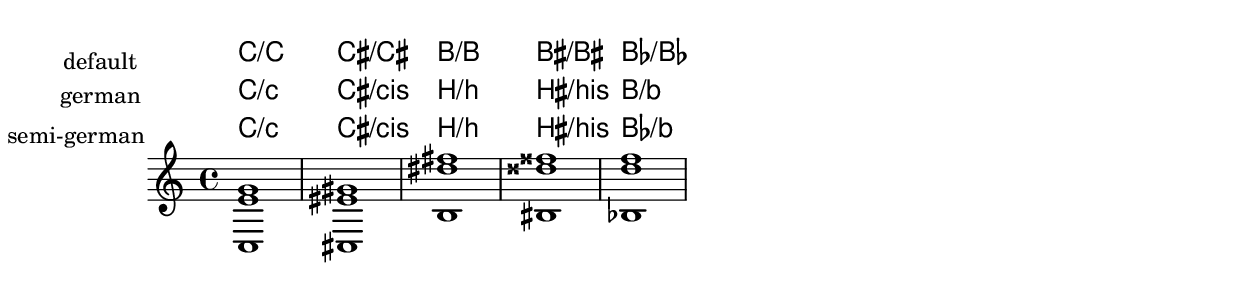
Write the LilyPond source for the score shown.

%% Do not edit this file; it is automatically
%% generated from LSR http://lsr.dsi.unimi.it
%% This file is in the public domain.
\version "2.13.29"

\header {
  lsrtags = "chords"

%% Translation of GIT committish: 0b55335aeca1de539bf1125b717e0c21bb6fa31b
  texidoces = "
La nomenclatura inglesa (predeterminada) para los acordes del cifrado
americano se puede cambiar por la alemana (@code{\\germanChords}
sustituye B y Bes por H y B) o por la semi-alemana
(@code{\\semiGermanChords} sustituye B y Bes por H y Bb).

"
  doctitlees = "Cambiar la nomenclatura de los acordes del cifrado americano por la notación alemana o semi-alemana"

  texidoc = "
The english naming of chords (default) can be changed to german
(@code{\\germanChords} replaces B and Bes with H and B) or semi-german
(@code{\\semiGermanChords} replaces B and Bes with H and Bb).




"
  doctitle = "Changing the chord names to German or semi-German notation"
} % begin verbatim

music = \chordmode {
  c1/c | cis/cis
  b1/b | bis/bis | bes/bes
}

%% The following is only here to print the names of the
%% chords styles; it can be removed if you do not need to
%% print them.

\layout {
  \context {
    \ChordNames
    \consists "Instrument_name_engraver"
  }
}

<<
  \new ChordNames {
    \set ChordNames.instrumentName = #"default"
    \music
  }
  \new ChordNames {
    \set ChordNames.instrumentName = #"german"
    \germanChords \music }
  \new ChordNames {
    \set ChordNames.instrumentName = #"semi-german"
    \semiGermanChords \music }
  \context Voice { \music }
>>

